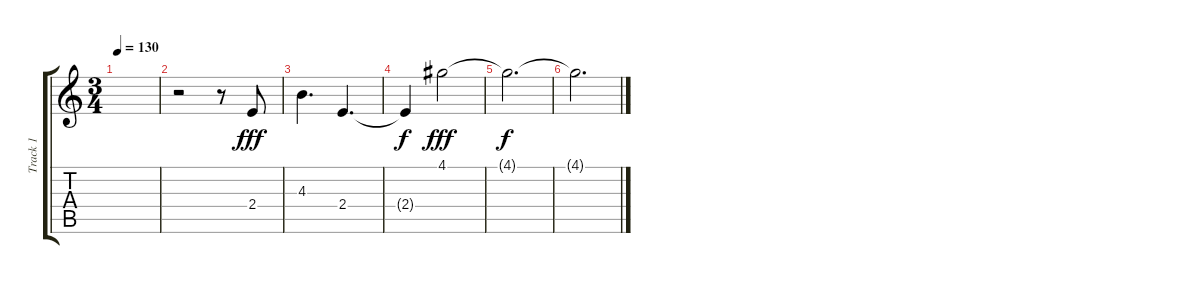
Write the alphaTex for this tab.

\track ("Track 1" "Track 1") {instrument overdrivenguitar}
\staff {score tabs}
\tuning (E4 B3 G3 D3 A2 E2) {hide}
\ts (3 4)
\tempo 130
\clef g2
\ks c
|
r.2 r.8 2.4.8{dy fff} |
4.3.4{d} 2.4.4{d} |
2.4{t}.4{dy f} 4.1.2{dy fff} |
4.1{t}.2{d dy f} |
4.1{t}.2{d}
